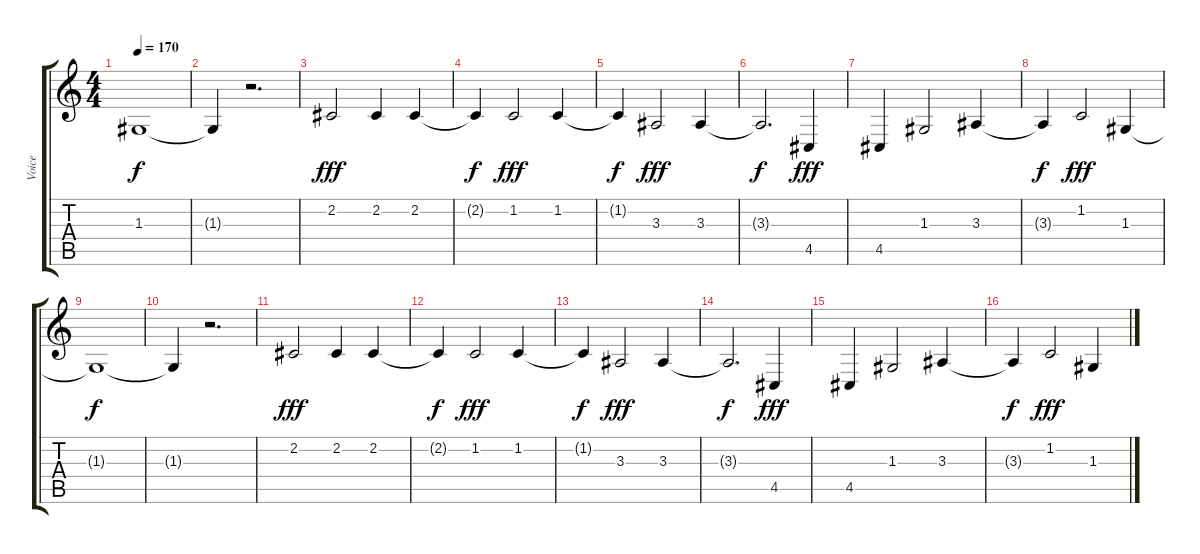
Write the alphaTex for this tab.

\track ("Voice" "Voice") {instrument pad6metallic}
\staff {score tabs}
\tuning (E4 B3 G3 D3 A2 D2) {hide}
\ts (4 4)
\tempo 170
\clef g2
\ks c
1.3{t}.1{dy f} |
1.3{t}.4 r.2{d} |
2.2.2{dy fff} 2.2.4 2.2.4 |
2.2{t}.4{dy f} 1.2.2{dy fff} 1.2.4 |
1.2{t}.4{dy f} 3.3.2{dy fff} 3.3.4 |
3.3{t}.2{d dy f} 4.5.4{dy fff} |
4.5.4 1.3.2 3.3.4 |
3.3{t}.4{dy f} 1.2.2{dy fff} 1.3.4 |
1.3{t}.1{dy f} |
1.3{t}.4 r.2{d} |
2.2.2{dy fff} 2.2.4 2.2.4 |
2.2{t}.4{dy f} 1.2.2{dy fff} 1.2.4 |
1.2{t}.4{dy f} 3.3.2{dy fff} 3.3.4 |
3.3{t}.2{d dy f} 4.5.4{dy fff} |
4.5.4 1.3.2 3.3.4 |
3.3{t}.4{dy f} 1.2.2{dy fff} 1.3.4
